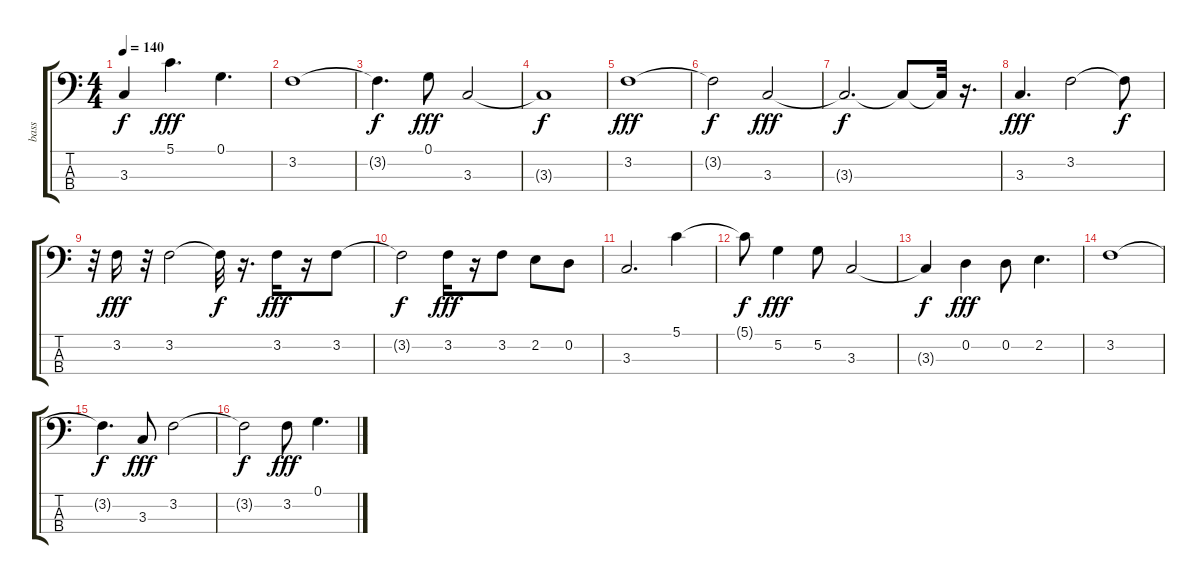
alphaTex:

\track ("bass " "bass ") {instrument electricbasspick}
\staff {score tabs}
\tuning (G2 D2 A1 E1) {hide}
\ts (4 4)
\tempo 140
\clef f4
\ks c
3.3{t}.4{dy f} 5.1.4{d dy fff} 0.1.4{d} |
3.2.1 |
3.2{t}.4{d dy f} 0.1.8{dy fff} 3.3.2 |
3.3{t}.1{dy f} |
3.2.1{dy fff} |
3.2{t}.2{dy f} 3.3.2{dy fff} |
3.3{t}.2{d dy f} 3.3{t}.8 3.3{t}.32 r.16{d} |
3.3.4{d dy fff} 3.2.2 3.2{t}.8{dy f} |
r.32 3.2.16{dy fff} r.32 3.2.2 3.2{t}.32{dy f} r.16{d} 3.2.16{dy fff} r.16 3.2.8 |
3.2{t}.2{dy f} 3.2.16{dy fff} r.16 3.2.8 2.2.8 0.2.8 |
3.3.2{d} 5.1.4 |
5.1{t}.8{dy f} 5.2.4{dy fff} 5.2.8 3.3.2 |
3.3{t}.4{dy f} 0.2.4{dy fff} 0.2.8 2.2.4{d} |
3.2.1 |
3.2{t}.4{d dy f} 3.3.8{dy fff} 3.2.2 |
3.2{t}.2{dy f} 3.2.8{dy fff} 0.1.4{d}
